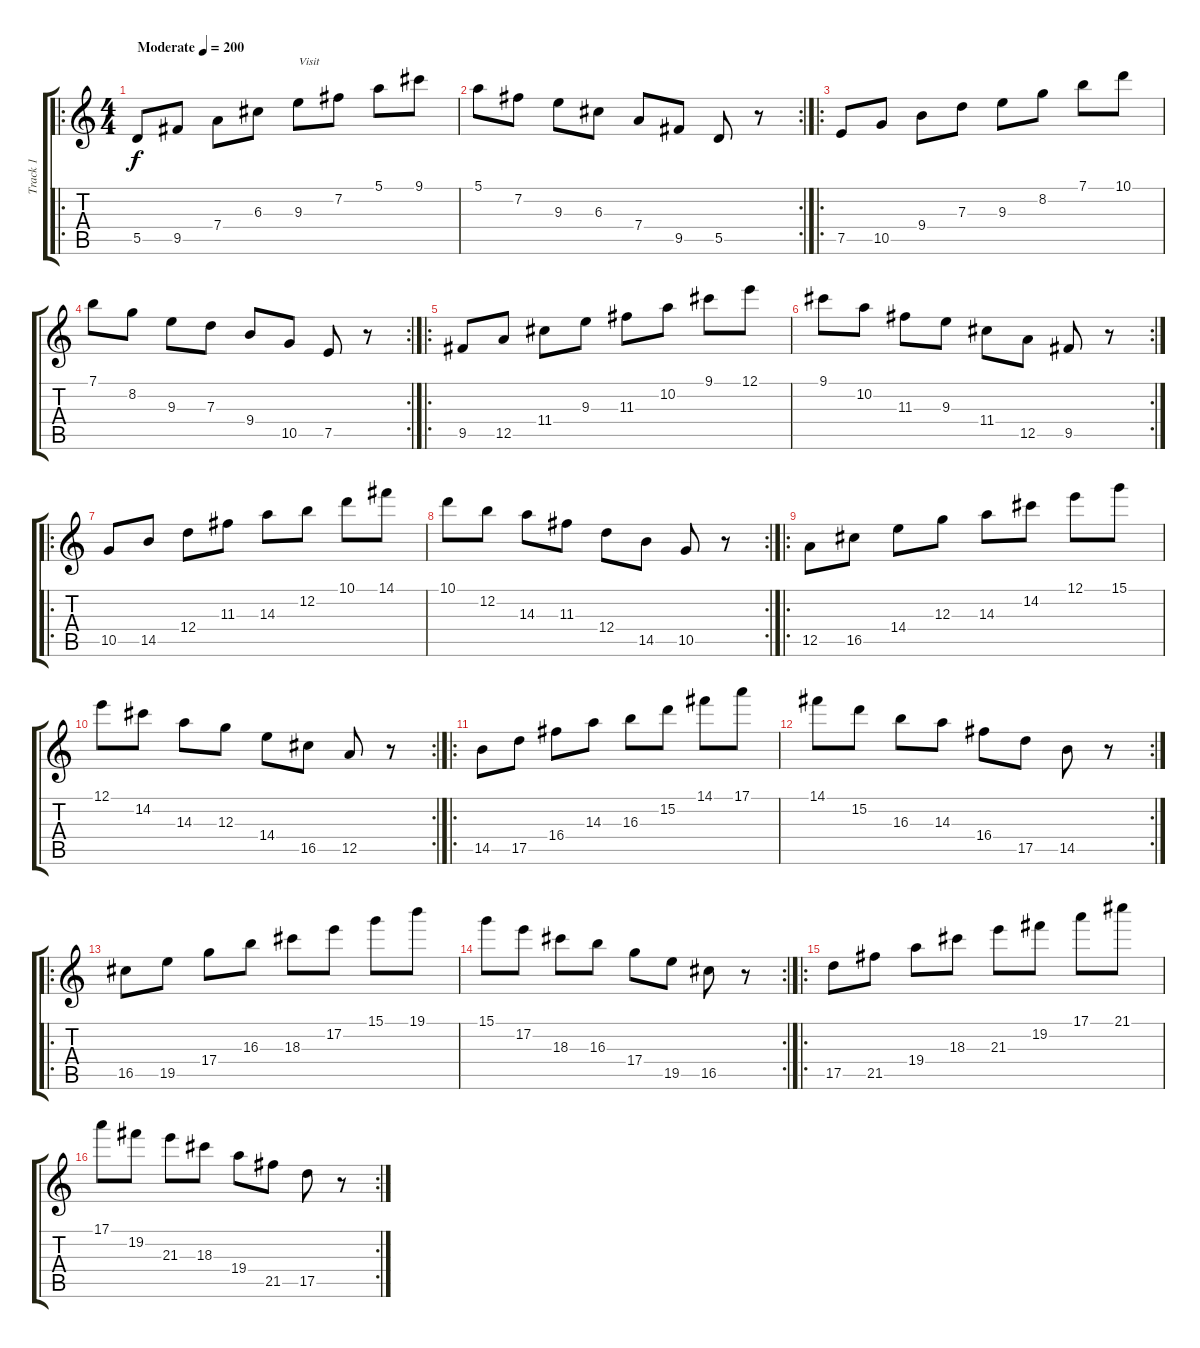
\track ("Track 1" "Track 1") {instrument electricguitarjazz}
\staff {score tabs}
\tuning (E4 B3 G3 D3 A2 E2) {hide}
\ro
\ts (4 4)
\tempo (200 "Moderate")
\clef g2
\ks c
5.5.8{dy f instrument electricguitarjazz} 9.5.8 7.4.8 6.3.8 9.3.8{txt "Visit"} 7.2.8 5.1.8 9.1.8 |
\rc 2
5.1.8 7.2.8 9.3.8 6.3.8 7.4.8 9.5.8 5.5.8 r.8 |
\ro
7.5.8 10.5.8 9.4.8 7.3.8 9.3.8 8.2.8 7.1.8 10.1.8 |
\rc 2
7.1.8 8.2.8 9.3.8 7.3.8 9.4.8 10.5.8 7.5.8 r.8 |
\ro
9.5.8 12.5.8 11.4.8 9.3.8 11.3.8 10.2.8 9.1.8 12.1.8 |
\rc 2
9.1.8 10.2.8 11.3.8 9.3.8 11.4.8 12.5.8 9.5.8 r.8 |
\ro
10.5.8 14.5.8 12.4.8 11.3.8 14.3.8 12.2.8 10.1.8 14.1.8 |
\rc 2
10.1.8 12.2.8 14.3.8 11.3.8 12.4.8 14.5.8 10.5.8 r.8 |
\ro
12.5.8 16.5.8 14.4.8 12.3.8 14.3.8 14.2.8 12.1.8 15.1.8 |
\rc 2
12.1.8 14.2.8 14.3.8 12.3.8 14.4.8 16.5.8 12.5.8 r.8 |
\ro
14.5.8 17.5.8 16.4.8 14.3.8 16.3.8 15.2.8 14.1.8 17.1.8 |
\rc 2
14.1.8 15.2.8 16.3.8 14.3.8 16.4.8 17.5.8 14.5.8 r.8 |
\ro
16.5.8 19.5.8 17.4.8 16.3.8 18.3.8 17.2.8 15.1.8 19.1.8 |
\rc 2
15.1.8 17.2.8 18.3.8 16.3.8 17.4.8 19.5.8 16.5.8 r.8 |
\ro
17.5.8 21.5.8 19.4.8 18.3.8 21.3.8 19.2.8 17.1.8 21.1.8 |
\rc 2
17.1.8 19.2.8 21.3.8 18.3.8 19.4.8 21.5.8 17.5.8 r.8
